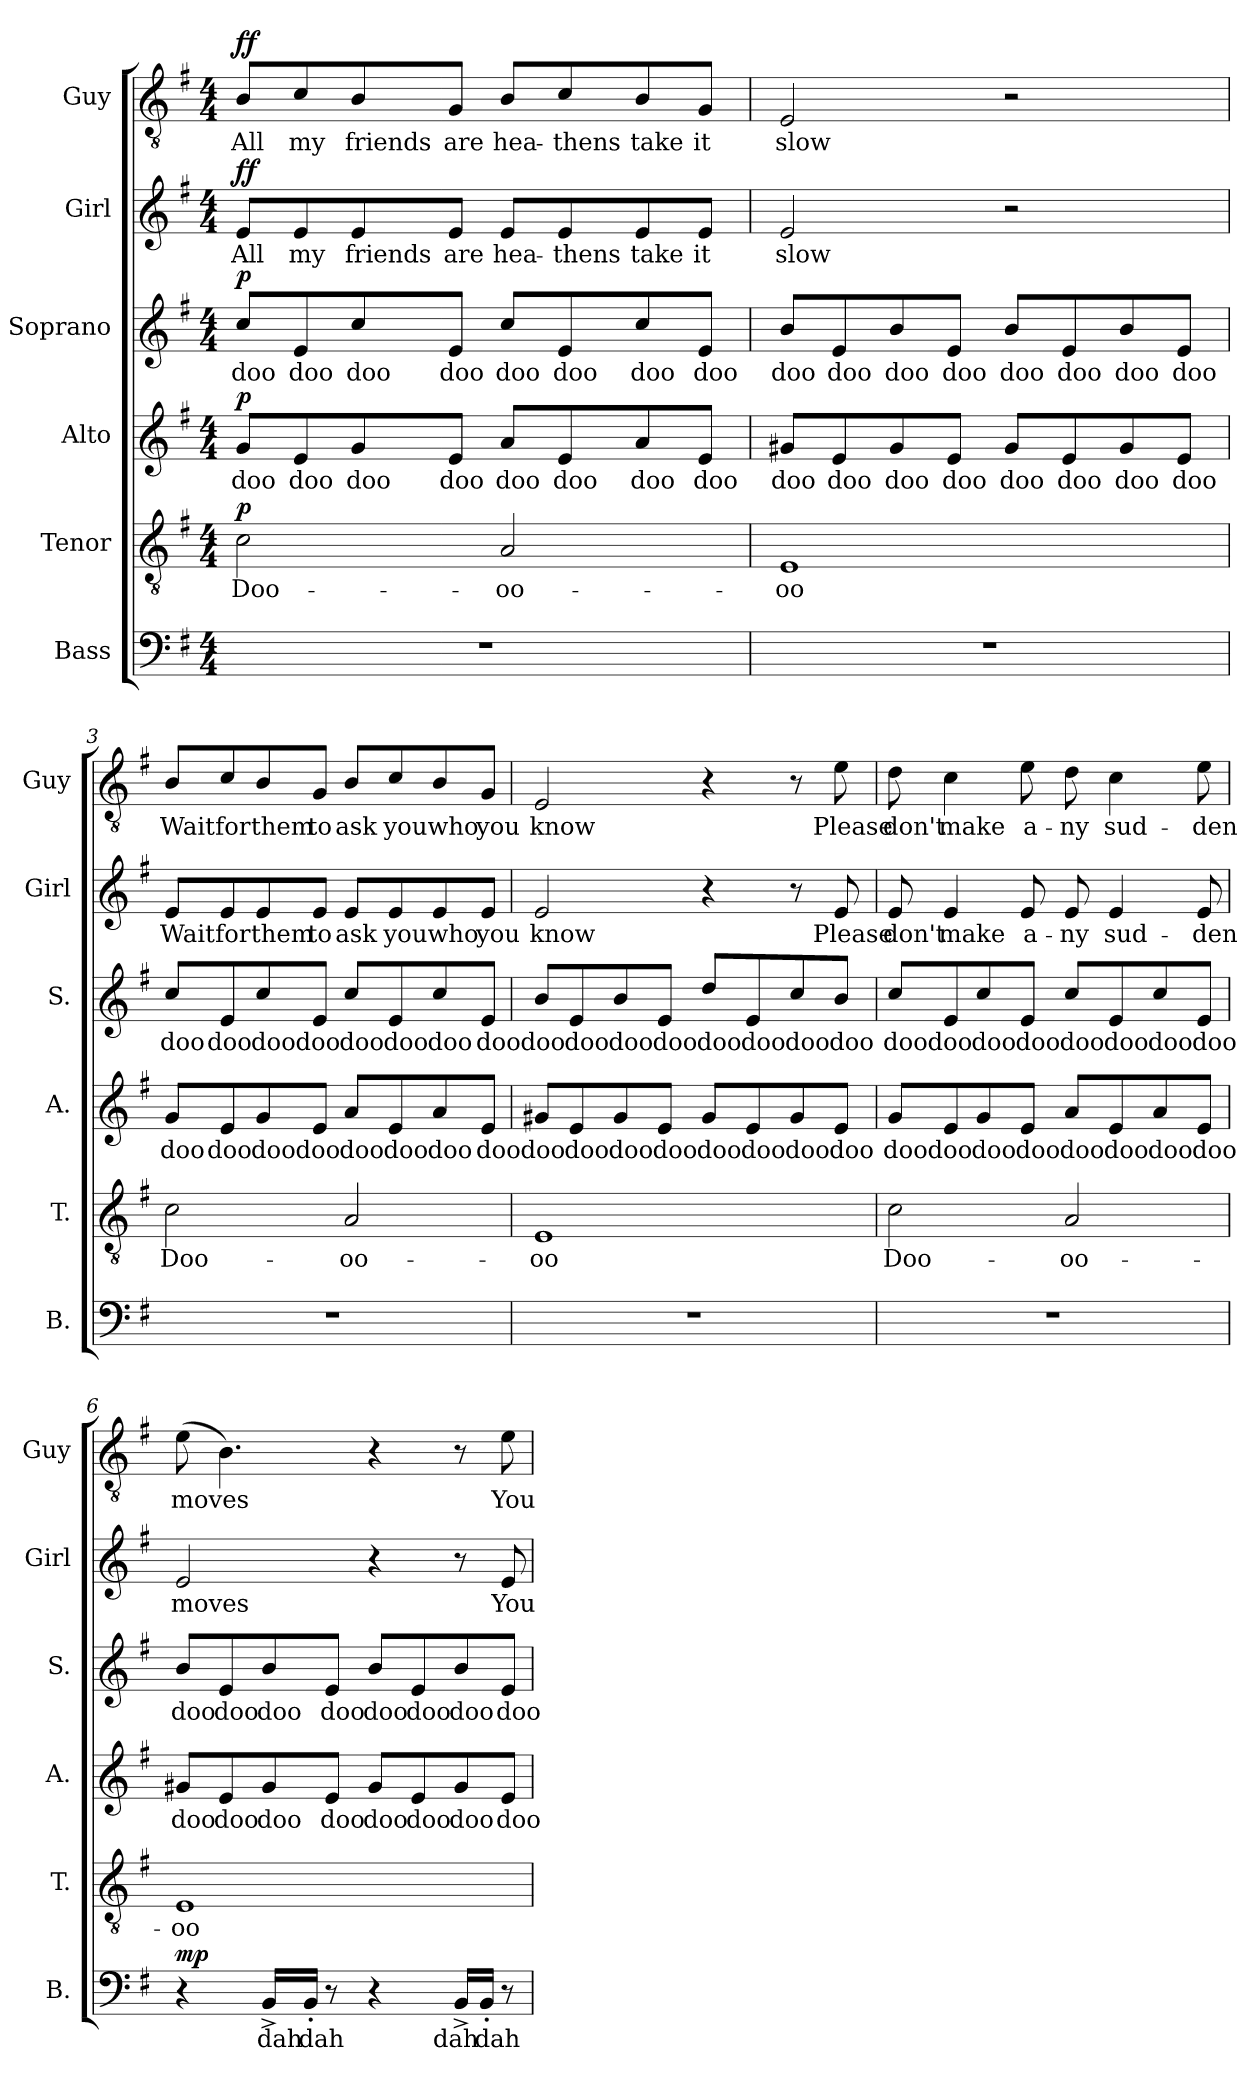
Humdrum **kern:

**kern	**text	**dynam	**kern	**text	**dynam	**kern	**text	**dynam	**kern	**text	**dynam	**kern	**text	**dynam	**kern	**text	**dynam
*part6	*part6	*part6	*part5	*part5	*part5	*part4	*part4	*part4	*part3	*part3	*part3	*part2	*part2	*part2	*part1	*part1	*part1
*staff6	*staff6	*staff6	*staff5	*staff5	*staff5	*staff4	*staff4	*staff4	*staff3	*staff3	*staff3	*staff2	*staff2	*staff2	*staff1	*staff1	*staff1
*I"Bass	*	*	*I"Tenor	*	*	*I"Alto	*	*	*I"Soprano	*	*	*I"Girl	*	*	*I"Guy	*	*
*I'B.	*	*	*I'T.	*	*	*I'A.	*	*	*I'S.	*	*	*I'Girl	*	*	*I'Guy	*	*
*clefF4	*	*	*clefGv2	*	*	*clefG2	*	*	*clefG2	*	*	*clefG2	*	*	*clefGv2	*	*
*k[f#]	*	*	*k[f#]	*	*	*k[f#]	*	*	*k[f#]	*	*	*k[f#]	*	*	*k[f#]	*	*
*M4/4	*	*	*M4/4	*	*	*M4/4	*	*	*M4/4	*	*	*M4/4	*	*	*M4/4	*	*
*MM88	*	*	*MM88	*	*	*MM88	*	*	*MM88	*	*	*MM88	*	*	*MM88	*	*
=1	=1	=1	=1	=1	=1	=1	=1	=1	=1	=1	=1	=1	=1	=1	=1	=1	=1
!	!	!	!	!LO:LY:b	!LO:DY:b	!	!LO:LY:b	!LO:DY:b	!	!LO:LY:b	!LO:DY:b	!	!LO:LY:b	!LO:DY:b	!	!LO:LY:b	!LO:DY:b
1r	.	.	2c\	Doo-	p	8g/L	doo	p	8cc/L	doo	p	8e/L	All	ff	8B/L	All	ff
!	!	!	!	!	!	!	!LO:LY:b	!	!	!LO:LY:b	!	!	!LO:LY:b	!	!	!LO:LY:b	!
.	.	.	.	.	.	8e/	doo	.	8e/	doo	.	8e/	my	.	8c/	my	.
!	!	!	!	!	!	!	!LO:LY:b	!	!	!LO:LY:b	!	!	!LO:LY:b	!	!	!LO:LY:b	!
.	.	.	.	.	.	8g/	doo	.	8cc/	doo	.	8e/	friends	.	8B/	friends	.
!	!	!	!	!	!	!	!LO:LY:b	!	!	!LO:LY:b	!	!	!LO:LY:b	!	!	!LO:LY:b	!
.	.	.	.	.	.	8e/J	doo	.	8e/J	doo	.	8e/J	are	.	8G/J	are	.
!	!	!	!	!LO:LY:b	!	!	!LO:LY:b	!	!	!LO:LY:b	!	!	!LO:LY:b	!	!	!LO:LY:b	!
.	.	.	2A/	-oo-	.	8a/L	doo	.	8cc/L	doo	.	8e/L	hea-	.	8B/L	hea-	.
!	!	!	!	!	!	!	!LO:LY:b	!	!	!LO:LY:b	!	!	!LO:LY:b	!	!	!LO:LY:b	!
.	.	.	.	.	.	8e/	doo	.	8e/	doo	.	8e/	-thens	.	8c/	-thens	.
!	!	!	!	!	!	!	!LO:LY:b	!	!	!LO:LY:b	!	!	!LO:LY:b	!	!	!LO:LY:b	!
.	.	.	.	.	.	8a/	doo	.	8cc/	doo	.	8e/	take	.	8B/	take	.
!	!	!	!	!	!	!	!LO:LY:b	!	!	!LO:LY:b	!	!	!LO:LY:b	!	!	!LO:LY:b	!
.	.	.	.	.	.	8e/J	doo	.	8e/J	doo	.	8e/J	it	.	8G/J	it	.
=2	=2	=2	=2	=2	=2	=2	=2	=2	=2	=2	=2	=2	=2	=2	=2	=2	=2
!	!	!	!	!LO:LY:b	!	!	!LO:LY:b	!	!	!LO:LY:b	!	!	!LO:LY:b	!	!	!LO:LY:b	!
1r	.	.	1E	-oo	.	8g#X/L	doo	.	8b/L	doo	.	2e/	slow	.	2E/	slow	.
!	!	!	!	!	!	!	!LO:LY:b	!	!	!LO:LY:b	!	!	!	!	!	!	!
.	.	.	.	.	.	8e/	doo	.	8e/	doo	.	.	.	.	.	.	.
!	!	!	!	!	!	!	!LO:LY:b	!	!	!LO:LY:b	!	!	!	!	!	!	!
.	.	.	.	.	.	8g#/	doo	.	8b/	doo	.	.	.	.	.	.	.
!	!	!	!	!	!	!	!LO:LY:b	!	!	!LO:LY:b	!	!	!	!	!	!	!
.	.	.	.	.	.	8e/J	doo	.	8e/J	doo	.	.	.	.	.	.	.
!	!	!	!	!	!	!	!LO:LY:b	!	!	!LO:LY:b	!	!	!	!	!	!	!
.	.	.	.	.	.	8g#/L	doo	.	8b/L	doo	.	2r	.	.	2r	.	.
!	!	!	!	!	!	!	!LO:LY:b	!	!	!LO:LY:b	!	!	!	!	!	!	!
.	.	.	.	.	.	8e/	doo	.	8e/	doo	.	.	.	.	.	.	.
!	!	!	!	!	!	!	!LO:LY:b	!	!	!LO:LY:b	!	!	!	!	!	!	!
.	.	.	.	.	.	8g#/	doo	.	8b/	doo	.	.	.	.	.	.	.
!	!	!	!	!	!	!	!LO:LY:b	!	!	!LO:LY:b	!	!	!	!	!	!	!
.	.	.	.	.	.	8e/J	doo	.	8e/J	doo	.	.	.	.	.	.	.
=3	=3	=3	=3	=3	=3	=3	=3	=3	=3	=3	=3	=3	=3	=3	=3	=3	=3
!	!	!	!	!LO:LY:b	!	!	!LO:LY:b	!	!	!LO:LY:b	!	!	!LO:LY:b	!	!	!LO:LY:b	!
1r	.	.	2c\	Doo-	.	8g/L	doo	.	8cc/L	doo	.	8e/L	Wait	.	8B/L	Wait	.
!	!	!	!	!	!	!	!LO:LY:b	!	!	!LO:LY:b	!	!	!LO:LY:b	!	!	!LO:LY:b	!
.	.	.	.	.	.	8e/	doo	.	8e/	doo	.	8e/	for	.	8c/	for	.
!	!	!	!	!	!	!	!LO:LY:b	!	!	!LO:LY:b	!	!	!LO:LY:b	!	!	!LO:LY:b	!
.	.	.	.	.	.	8g/	doo	.	8cc/	doo	.	8e/	them	.	8B/	them	.
!	!	!	!	!	!	!	!LO:LY:b	!	!	!LO:LY:b	!	!	!LO:LY:b	!	!	!LO:LY:b	!
.	.	.	.	.	.	8e/J	doo	.	8e/J	doo	.	8e/J	to	.	8G/J	to	.
!	!	!	!	!LO:LY:b	!	!	!LO:LY:b	!	!	!LO:LY:b	!	!	!LO:LY:b	!	!	!LO:LY:b	!
.	.	.	2A/	-oo-	.	8a/L	doo	.	8cc/L	doo	.	8e/L	ask	.	8B/L	ask	.
!	!	!	!	!	!	!	!LO:LY:b	!	!	!LO:LY:b	!	!	!LO:LY:b	!	!	!LO:LY:b	!
.	.	.	.	.	.	8e/	doo	.	8e/	doo	.	8e/	you	.	8c/	you	.
!	!	!	!	!	!	!	!LO:LY:b	!	!	!LO:LY:b	!	!	!LO:LY:b	!	!	!LO:LY:b	!
.	.	.	.	.	.	8a/	doo	.	8cc/	doo	.	8e/	who	.	8B/	who	.
!	!	!	!	!	!	!	!LO:LY:b	!	!	!LO:LY:b	!	!	!LO:LY:b	!	!	!LO:LY:b	!
.	.	.	.	.	.	8e/J	doo	.	8e/J	doo	.	8e/J	you	.	8G/J	you	.
=4	=4	=4	=4	=4	=4	=4	=4	=4	=4	=4	=4	=4	=4	=4	=4	=4	=4
!	!	!	!	!LO:LY:b	!	!	!LO:LY:b	!	!	!LO:LY:b	!	!	!LO:LY:b	!	!	!LO:LY:b	!
1r	.	.	1E	-oo	.	8g#X/L	doo	.	8b/L	doo	.	2e/	know	.	2E/	know	.
!	!	!	!	!	!	!	!LO:LY:b	!	!	!LO:LY:b	!	!	!	!	!	!	!
.	.	.	.	.	.	8e/	doo	.	8e/	doo	.	.	.	.	.	.	.
!	!	!	!	!	!	!	!LO:LY:b	!	!	!LO:LY:b	!	!	!	!	!	!	!
.	.	.	.	.	.	8g#/	doo	.	8b/	doo	.	.	.	.	.	.	.
!	!	!	!	!	!	!	!LO:LY:b	!	!	!LO:LY:b	!	!	!	!	!	!	!
.	.	.	.	.	.	8e/J	doo	.	8e/J	doo	.	.	.	.	.	.	.
!	!	!	!	!	!	!	!LO:LY:b	!	!	!LO:LY:b	!	!	!	!	!	!	!
.	.	.	.	.	.	8g#/L	doo	.	8dd/L	doo	.	4r	.	.	4r	.	.
!	!	!	!	!	!	!	!LO:LY:b	!	!	!LO:LY:b	!	!	!	!	!	!	!
.	.	.	.	.	.	8e/	doo	.	8e/	doo	.	.	.	.	.	.	.
!	!	!	!	!	!	!	!LO:LY:b	!	!	!LO:LY:b	!	!	!	!	!	!	!
.	.	.	.	.	.	8g#/	doo	.	8cc/	doo	.	8r	.	.	8r	.	.
!	!	!	!	!	!	!	!LO:LY:b	!	!	!LO:LY:b	!	!	!LO:LY:b	!	!	!LO:LY:b	!
.	.	.	.	.	.	8e/J	doo	.	8b/J	doo	.	8e/	Please	.	8e\	Please	.
!!LO:PB:g=z
=5	=5	=5	=5	=5	=5	=5	=5	=5	=5	=5	=5	=5	=5	=5	=5	=5	=5
!	!	!	!	!LO:LY:b	!	!	!LO:LY:b	!	!	!LO:LY:b	!	!	!LO:LY:b	!	!	!LO:LY:b	!
1r	.	.	2c\	Doo-	.	8g/L	doo	.	8cc/L	doo	.	8e/	don't	.	8d\	don't	.
!	!	!	!	!	!	!	!LO:LY:b	!	!	!LO:LY:b	!	!	!LO:LY:b	!	!	!LO:LY:b	!
.	.	.	.	.	.	8e/	doo	.	8e/	doo	.	4e/	make	.	4c\	make	.
!	!	!	!	!	!	!	!LO:LY:b	!	!	!LO:LY:b	!	!	!	!	!	!	!
.	.	.	.	.	.	8g/	doo	.	8cc/	doo	.	.	.	.	.	.	.
!	!	!	!	!	!	!	!LO:LY:b	!	!	!LO:LY:b	!	!	!LO:LY:b	!	!	!LO:LY:b	!
.	.	.	.	.	.	8e/J	doo	.	8e/J	doo	.	8e/	a-	.	8e\	a-	.
!	!	!	!	!LO:LY:b	!	!	!LO:LY:b	!	!	!LO:LY:b	!	!	!LO:LY:b	!	!	!LO:LY:b	!
.	.	.	2A/	-oo-	.	8a/L	doo	.	8cc/L	doo	.	8e/	-ny	.	8d\	-ny	.
!	!	!	!	!	!	!	!LO:LY:b	!	!	!LO:LY:b	!	!	!LO:LY:b	!	!	!LO:LY:b	!
.	.	.	.	.	.	8e/	doo	.	8e/	doo	.	4e/	sud-	.	4c\	sud-	.
!	!	!	!	!	!	!	!LO:LY:b	!	!	!LO:LY:b	!	!	!	!	!	!	!
.	.	.	.	.	.	8a/	doo	.	8cc/	doo	.	.	.	.	.	.	.
!	!	!	!	!	!	!	!LO:LY:b	!	!	!LO:LY:b	!	!	!LO:LY:b	!	!	!LO:LY:b	!
.	.	.	.	.	.	8e/J	doo	.	8e/J	doo	.	8e/	-den	.	8e\	-den	.
=6	=6	=6	=6	=6	=6	=6	=6	=6	=6	=6	=6	=6	=6	=6	=6	=6	=6
!	!	!LO:DY:b	!	!LO:LY:b	!	!	!LO:LY:b	!	!	!LO:LY:b	!	!	!LO:LY:b	!	!	!LO:LY:b	!
4r	.	mp	1E	-oo	.	8g#X/L	doo	.	8b/L	doo	.	2e/	moves	.	(>8e\	-moves	.
!	!	!	!	!	!	!	!LO:LY:b	!	!	!LO:LY:b	!	!	!	!	!	!	!
.	.	.	.	.	.	8e/	doo	.	8e/	doo	.	.	.	.	4.B\)	.	.
!	!LO:LY:b	!	!	!	!	!	!LO:LY:b	!	!	!LO:LY:b	!	!	!	!	!	!	!
16BB^/LL	dah	.	.	.	.	8g#/	doo	.	8b/	doo	.	.	.	.	.	.	.
!	!LO:LY:b	!	!	!	!	!	!	!	!	!	!	!	!	!	!	!	!
16BB'/JJ	dah	.	.	.	.	.	.	.	.	.	.	.	.	.	.	.	.
!	!	!	!	!	!	!	!LO:LY:b	!	!	!LO:LY:b	!	!	!	!	!	!	!
8r	.	.	.	.	.	8e/J	doo	.	8e/J	doo	.	.	.	.	.	.	.
!	!	!	!	!	!	!	!LO:LY:b	!	!	!LO:LY:b	!	!	!	!	!	!	!
4r	.	.	.	.	.	8g#/L	doo	.	8b/L	doo	.	4r	.	.	4r	.	.
!	!	!	!	!	!	!	!LO:LY:b	!	!	!LO:LY:b	!	!	!	!	!	!	!
.	.	.	.	.	.	8e/	doo	.	8e/	doo	.	.	.	.	.	.	.
!	!LO:LY:b	!	!	!	!	!	!LO:LY:b	!	!	!LO:LY:b	!	!	!	!	!	!	!
16BB^/LL	dah	.	.	.	.	8g#/	doo	.	8b/	doo	.	8r	.	.	8r	.	.
!	!LO:LY:b	!	!	!	!	!	!	!	!	!	!	!	!	!	!	!	!
16BB'/JJ	dah	.	.	.	.	.	.	.	.	.	.	.	.	.	.	.	.
!	!	!	!	!	!	!	!LO:LY:b	!	!	!LO:LY:b	!	!	!LO:LY:b	!	!	!LO:LY:b	!
8r	.	.	.	.	.	8e/J	doo	.	8e/J	doo	.	8e/	You	.	8e\	You	.
=	=	=	=	=	=	=	=	=	=	=	=	=	=	=	=	=	=
*-	*-	*-	*-	*-	*-	*-	*-	*-	*-	*-	*-	*-	*-	*-	*-	*-	*-
